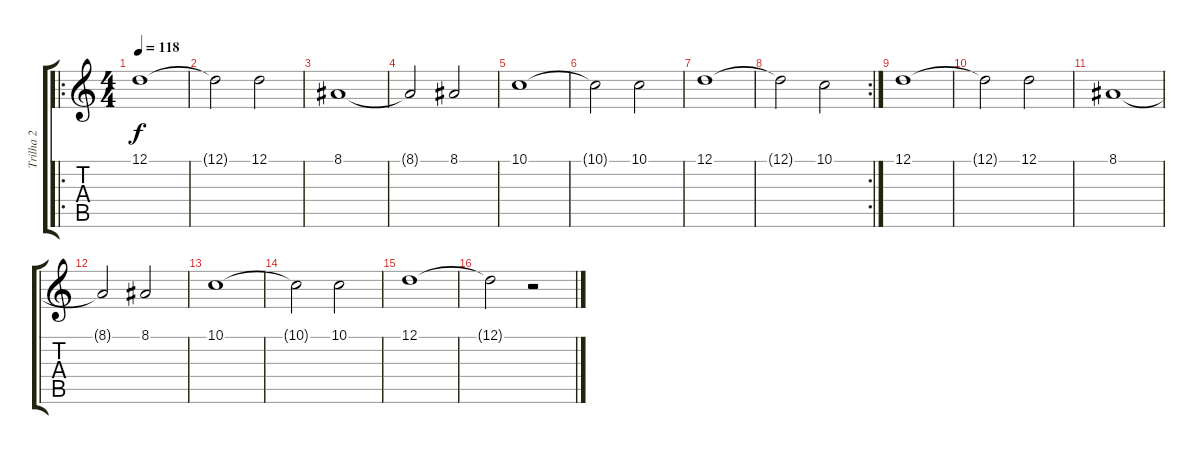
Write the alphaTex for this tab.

\track ("Trilha 2" "Trilha 2") {instrument fx6goblins}
\staff {score tabs}
\tuning (D4 A3 G3 C3 G2 D2) {hide}
\ro
\ts (4 4)
\tempo 118
\clef g2
\ks c
12.1.1{dy f} |
12.1{t}.2 12.1.2 |
8.1.1 |
8.1{t}.2 8.1.2 |
10.1.1 |
10.1{t}.2 10.1.2 |
12.1.1 |
\rc 2
12.1{t}.2 10.1.2 |
12.1.1 |
12.1{t}.2 12.1.2 |
8.1.1 |
8.1{t}.2 8.1.2 |
10.1.1 |
10.1{t}.2 10.1.2 |
12.1.1 |
12.1{t}.2 r.2
